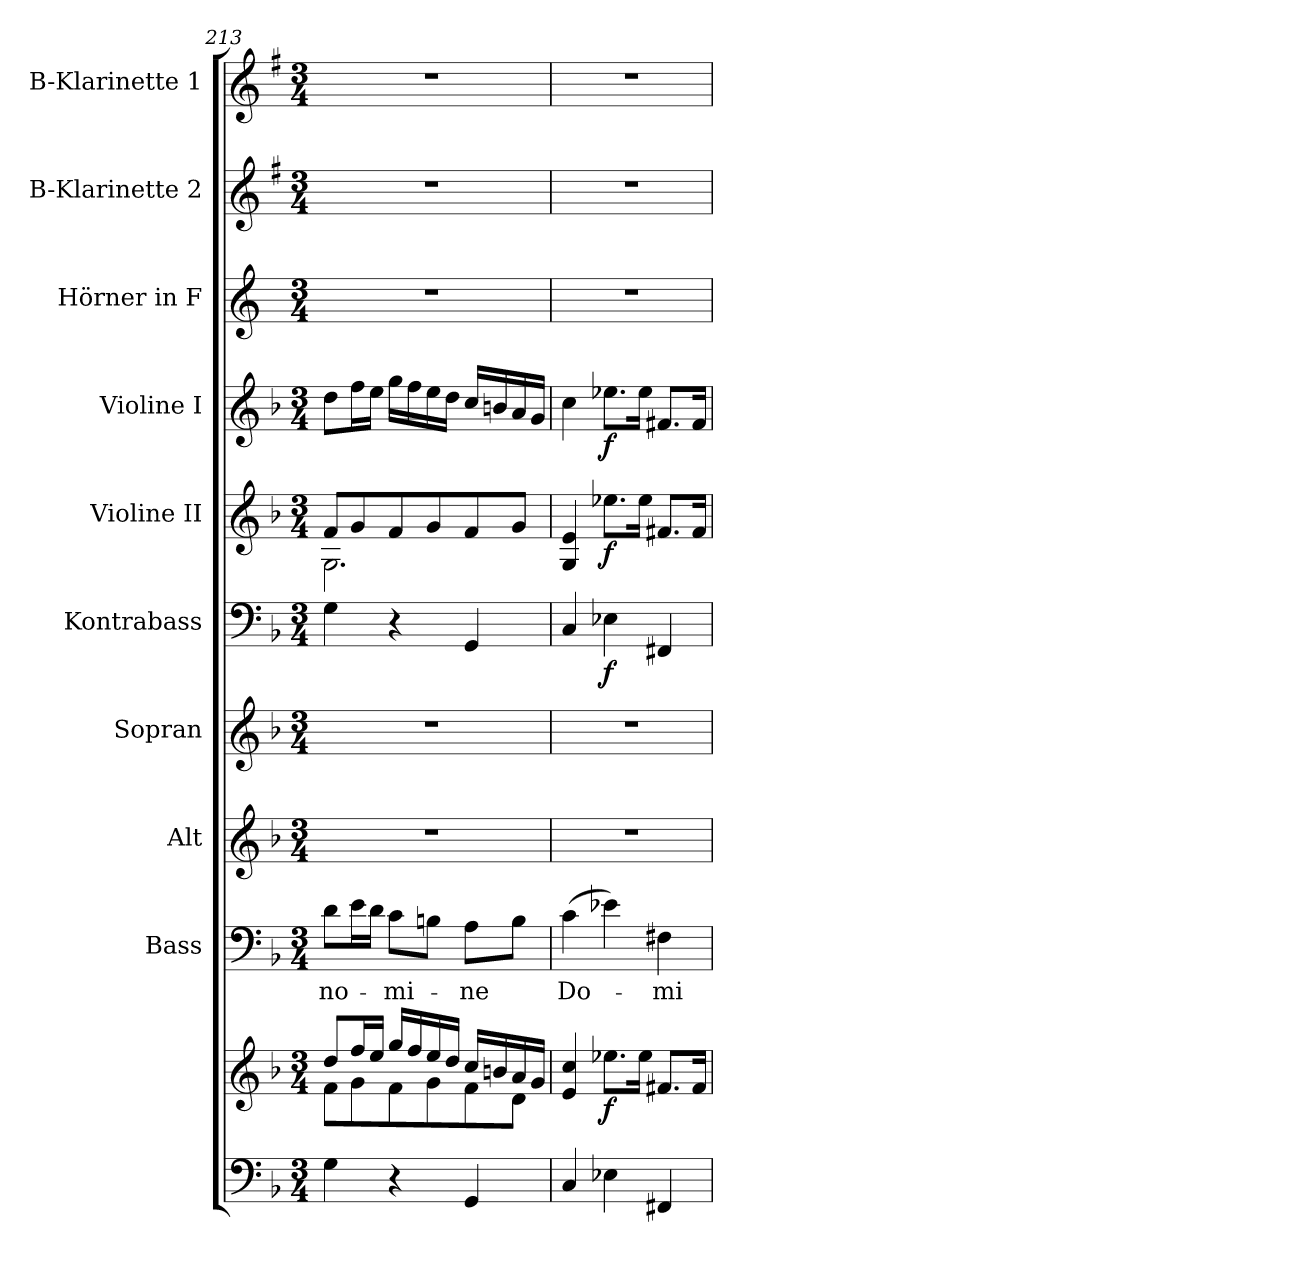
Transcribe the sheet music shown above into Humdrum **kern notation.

**kern	**kern	**dynam	**kern	**text	**kern	**kern	**kern	**dynam	**kern	**dynam	**kern	**dynam	**kern	**kern	**kern
*part10	*part10	*part10	*part9	*part9	*part8	*part7	*part6	*part6	*part5	*part5	*part4	*part4	*part3	*part2	*part1
*staff11	*staff10	*staff10/11	*staff9	*staff9	*staff8	*staff7	*staff6	*staff6	*staff5	*staff5	*staff4	*staff4	*staff3	*staff2	*staff1
*	*	*	*I"Bass	*	*I"Alt	*I"Sopran	*I"Kontrabass	*	*I"Violine II	*	*I"Violine I	*	*I"Hörner in F	*I"B-Klarinette 2	*I"B-Klarinette 1
*	*	*	*I'B.	*	*I'A.	*I'S.	*I'Kb.	*	*I'Vl. II	*	*I'Vl. I	*	*	*I'B Kl. 2	*I'B Kl. 1
*clefF4	*clefG2	*	*clefF4	*	*clefG2	*clefG2	*clefF4	*	*clefG2	*	*clefG2	*	*clefG2	*clefG2	*clefG2
*	*	*	*	*	*	*	*ITrd7c12	*	*	*	*	*	*ITrd4c7	*ITrd1c2	*ITrd1c2
*k[b-]	*k[b-]	*	*k[b-]	*	*k[b-]	*k[b-]	*k[b-]	*	*k[b-]	*	*k[b-]	*	*k[b-]	*k[b-]	*k[b-]
*F:	*F:	*	*F:	*	*F:	*F:	*F:	*	*F:	*	*F:	*	*F:	*F:	*F:
*M3/4	*M3/4	*	*M3/4	*	*M3/4	*M3/4	*M3/4	*	*M3/4	*	*M3/4	*	*M3/4	*M3/4	*M3/4
=213	=213	=213	=213	=213	=213	=213	=213	=213	=213	=213	=213	=213	=213	=213	=213
*	*^	*	*	*	*	*	*	*	*	*	*	*	*	*	*
!	!	!	!	!	!LO:LY:b	!	!	!	!	!	!	!	!	!	!	!
*	*	*	*	*	*	*	*	*	*	*^	*	*	*	*	*	*
4G\	8dd/L	8f\L	.	8d\L	no-	2.r	2.r	4GG\	.	8f/L	2.G\	.	8dd\L	.	2.r	2.r	2.r
.	16ff/L	8g\	.	16e\L	.	.	.	.	.	8g/	.	.	16ff\L	.	.	.	.
.	16ee/JJ	.	.	16d\JJ	.	.	.	.	.	.	.	.	16ee\JJ	.	.	.	.
!	!	!	!	!	!LO:LY:b	!	!	!	!	!	!	!	!	!	!	!	!
4r	16gg/LL	8f\	.	8c\L	-mi-	.	.	4r	.	8f/	.	.	16gg\LL	.	.	.	.
.	16ff/	.	.	.	.	.	.	.	.	.	.	.	16ff\	.	.	.	.
.	16ee/	8g\	.	8Bn\J	.	.	.	.	.	8g/	.	.	16ee\	.	.	.	.
.	16dd/JJ	.	.	.	.	.	.	.	.	.	.	.	16dd\JJ	.	.	.	.
!	!	!	!	!	!LO:LY:b	!	!	!	!	!	!	!	!	!	!	!	!
4GG/	16cc/LL	8f\	.	8A\L	-ne	.	.	4GGG/	.	8f/	.	.	16cc/LL	.	.	.	.
.	16bn/	.	.	.	.	.	.	.	.	.	.	.	16bn/	.	.	.	.
.	16a/	8d\J	.	8B\J	.	.	.	.	.	8g/J	.	.	16a/	.	.	.	.
.	16g/JJ	.	.	.	.	.	.	.	.	.	.	.	16g/JJ	.	.	.	.
*	*v	*v	*	*	*	*	*	*	*	*v	*v	*	*	*	*	*	*
=214	=214	=214	=214	=214	=214	=214	=214	=214	=214	=214	=214	=214	=214	=214	=214
!	!	!	!	!LO:LY:b	!	!	!	!	!	!	!	!	!	!	!
4C/	4e/ 4cc/	.	(>4c\	Do-	2.r	2.r	4CC/	.	4G/ 4e/	.	4cc\	.	2.r	2.r	2.r
!	!	!LO:DY:b	!	!	!	!	!	!LO:DY:b	!	!LO:DY:b	!	!LO:DY:b	!	!	!
4E-X\	8.ee-X\L	f	4e-X\)	.	.	.	4EE-X\	f	8.ee-X\L	f	8.ee-X\L	f	.	.	.
.	16ee-\Jk	.	.	.	.	.	.	.	16ee-\Jk	.	16ee-\Jk	.	.	.	.
!	!	!	!	!LO:LY:b	!	!	!	!	!	!	!	!	!	!	!
4FF#X/	8.f#X/L	.	4F#X\	-mi-	.	.	4FFF#X/	.	8.f#X/L	.	8.f#X/L	.	.	.	.
.	16f#/Jk	.	.	.	.	.	.	.	16f#/Jk	.	16f#/Jk	.	.	.	.
=	=	=	=	=	=	=	=	=	=	=	=	=	=	=	=
*-	*-	*-	*-	*-	*-	*-	*-	*-	*-	*-	*-	*-	*-	*-	*-
